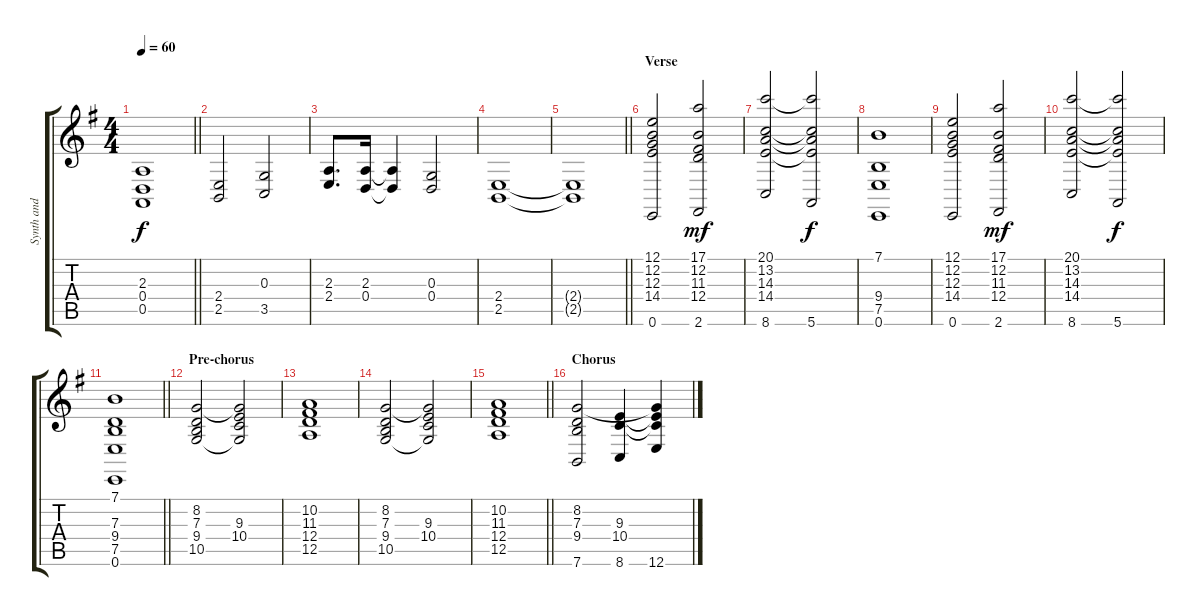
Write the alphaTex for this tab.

\track ("Synth and add gtr." "Synth and ") {instrument pad2warm}
\staff {score tabs}
\tuning (E4 B3 G3 D3 A2 E2) {hide}
\ts (4 4)
\tempo 60
\clef g2
\barLineRight lightlight
\ks eminor
(2.3 0.4{t} 0.5).1{dy f} |
\section ("" "")
(2.4 2.5).2 (0.3 3.5).2 |
(2.3 2.4).8{d} (2.3 0.4).16 (2.3{t} 0.4{t}).4 (0.3 0.4).2 |
(2.4 2.5).1 |
\barLineRight lightlight
(2.4{t} 2.5{t}).1 |
\section ("" "Verse")
(12.1 12.2 12.3 14.4 0.6).2{volume 8 instrument synthstrings1} (17.1 12.2 11.3 12.4 2.6).2{dy mf} |
(20.1 13.2 14.3 14.4 8.6).2 (20.1{t} 13.2{t} 14.3{t} 14.4{t} 5.6).2{dy f} |
(7.1 9.4 7.5 0.6).1 |
(12.1 12.2 12.3 14.4 0.6).2 (17.1 12.2 11.3 12.4 2.6).2{dy mf} |
(20.1 13.2 14.3 14.4 8.6).2 (20.1{t} 13.2{t} 14.3{t} 14.4{t} 5.6).2{dy f} |
\barLineRight lightlight
(7.1 7.3 9.4 7.5 0.6).1 |
\section ("" "Pre-chorus")
(8.2 7.3 9.4 10.5).2 (8.2{t} 9.3 10.4 10.5{t}).2 |
(10.2 11.3 12.4 12.5).1 |
(8.2 7.3 9.4 10.5).2 (8.2{t} 9.3 10.4 10.5{t}).2 |
\barLineRight lightlight
(10.2 11.3 12.4 12.5).1 |
\section ("" "Chorus")
(8.2 7.3 9.4 7.6).2 (9.3 10.4 8.6).4 (8.2{t} 9.3{t} 10.4{t} 12.6).4
